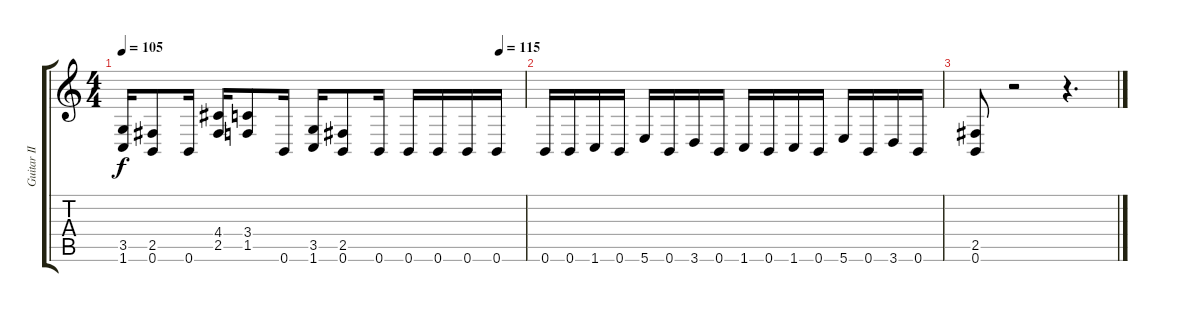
\track ("Guitar II" "Guitar II") {instrument distortionguitar}
\staff {score tabs}
\tuning (B3 Gb3 D3 A2 E2 B1) {hide}
\ts (4 4)
\tempo 105
\tempo (115 0.9375)
\clef g2
\ks c
(3.5 1.6).16{dy f} (2.5 0.6).8 0.6.16 (4.4 2.5).16 (3.4 1.5).8 0.6.16 (3.5 1.6).16 (2.5 0.6).8 0.6.16 0.6.16 0.6.16 0.6.16 0.6.16 |
0.6.16 0.6.16 1.6.16 0.6.16 5.6.16 0.6.16 3.6.16 0.6.16 1.6.16 0.6.16 1.6.16 0.6.16 5.6.16 0.6.16 3.6.16 0.6.16 |
(2.5 0.6).8 r.2 r.4{d}
